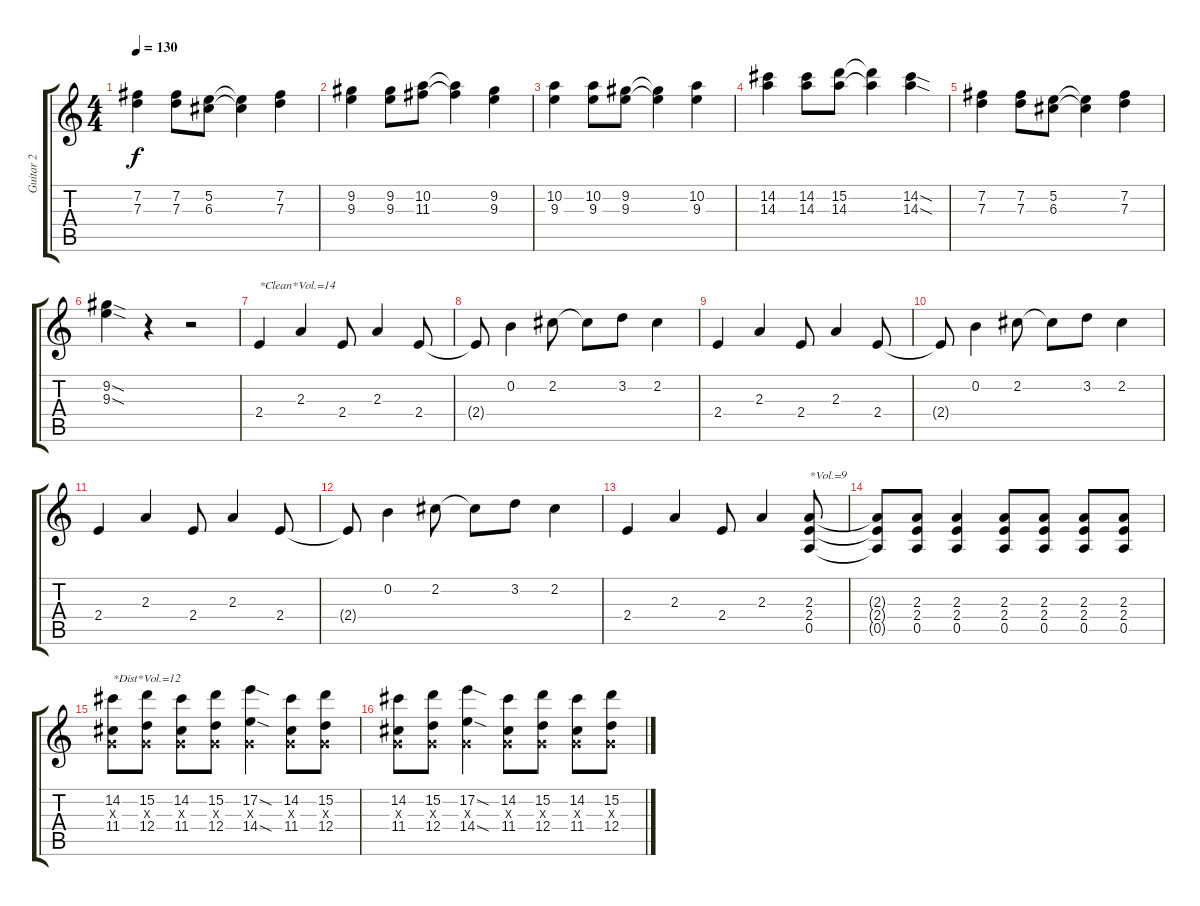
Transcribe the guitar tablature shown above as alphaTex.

\track ("Guitar 2" "Guitar 2") {instrument distortionguitar}
\staff {score tabs}
\tuning (E4 B3 G3 D3 A2 E2) {hide}
\ts (4 4)
\tempo 130
\clef g2
\ks c
(7.2 7.3).4{dy f} (7.2 7.3).8 (5.2 6.3).8 (5.2{t} 6.3{t}).4 (7.2 7.3).4 |
(9.2 9.3).4 (9.2 9.3).8 (10.2 11.3).8 (10.2{t} 11.3{t}).4 (9.2 9.3).4 |
(10.2 9.3).4 (10.2 9.3).8 (9.2 9.3).8 (9.2{t} 9.3{t}).4 (10.2 9.3).4 |
(14.2 14.3).4 (14.2 14.3).8 (15.2 14.3).8 (15.2{t} 14.3{t}).4 (14.2{sod} 14.3{sod}).4 |
(7.2 7.3).4 (7.2 7.3).8 (5.2 6.3).8 (5.2{t} 6.3{t}).4 (7.2 7.3).4 |
(9.2{sod} 9.3{sod}).4 r.4 r.2 |
2.4.4{txt "*Clean*Vol.=14" volume 14 instrument electricguitarclean} 2.3.4 2.4.8 2.3.4 2.4.8 |
2.4{t}.8 0.2.4 2.2.8 2.2{t}.8 3.2.8 2.2.4 |
2.4.4 2.3.4 2.4.8 2.3.4 2.4.8 |
2.4{t}.8 0.2.4 2.2.8 2.2{t}.8 3.2.8 2.2.4 |
2.4.4 2.3.4 2.4.8 2.3.4 2.4.8 |
2.4{t}.8 0.2.4 2.2.8 2.2{t}.8 3.2.8 2.2.4 |
2.4.4 2.3.4 2.4.8 2.3.4 (2.3 2.4 0.5).8{txt "*Vol.=9" volume 9} |
(2.3{t} 2.4{t} 0.5{t}).8 (2.3 2.4 0.5).8 (2.3 2.4 0.5).4 (2.3 2.4 0.5).8 (2.3 2.4 0.5).8 (2.3 2.4 0.5).8 (2.3 2.4 0.5).8 |
(14.2 0.3{x} 11.4).8{txt "*Dist*Vol.=12" volume 12 instrument distortionguitar} (15.2 0.3{x} 12.4).8 (14.2 0.3{x} 11.4).8 (15.2 0.3{x} 12.4).8 (17.2{sod} 0.3{x} 14.4{sod}).4 (14.2 0.3{x} 11.4).8 (15.2 0.3{x} 12.4).8 |
(14.2 0.3{x} 11.4).8 (15.2 0.3{x} 12.4).8 (17.2{sod} 0.3{x} 14.4{sod}).4 (14.2 0.3{x} 11.4).8 (15.2 0.3{x} 12.4).8 (14.2 0.3{x} 11.4).8 (15.2 0.3{x} 12.4).8
